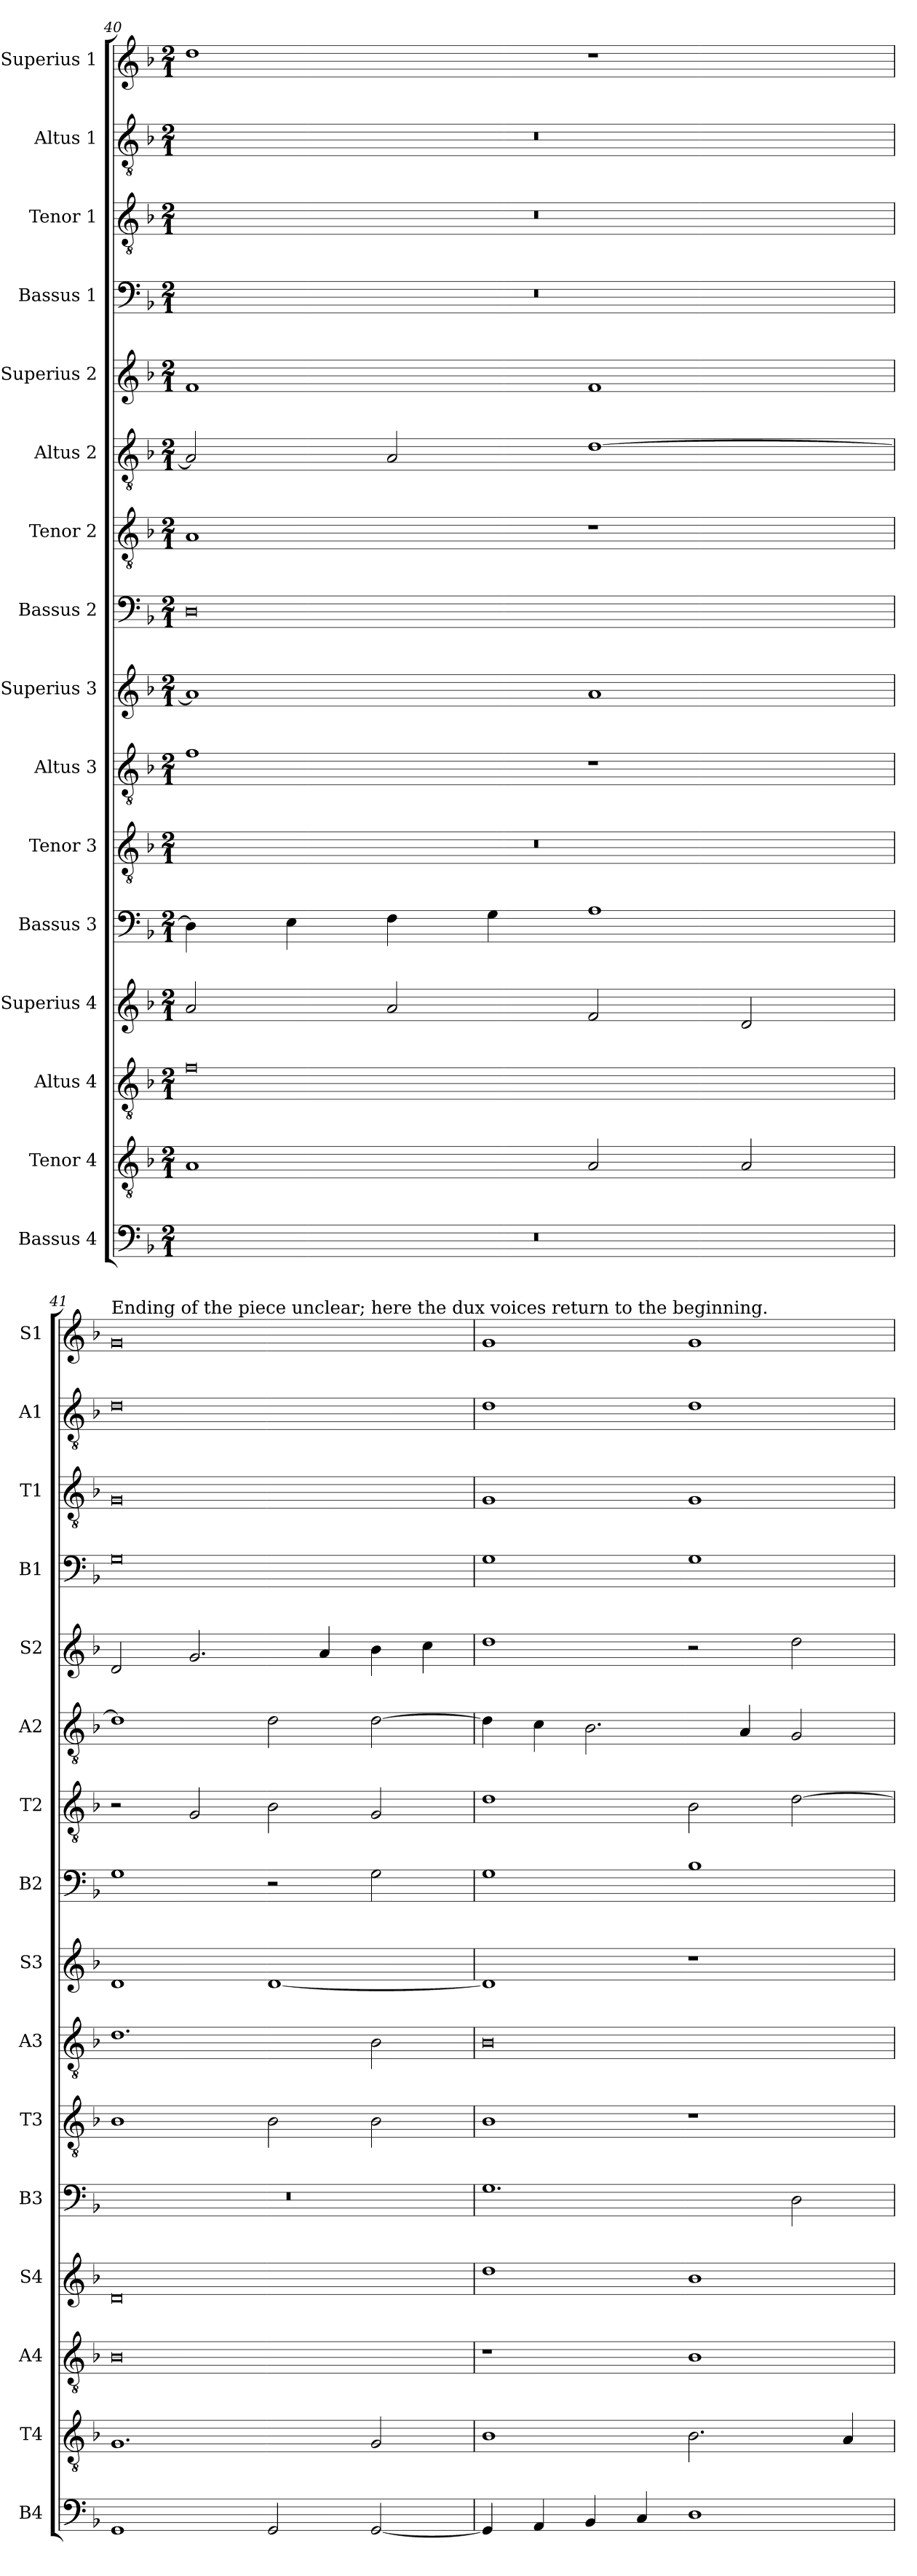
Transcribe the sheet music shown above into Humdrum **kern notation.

**kern	**kern	**kern	**kern	**kern	**kern	**kern	**kern	**kern	**kern	**kern	**kern	**kern	**kern	**kern	**kern
*part16	*part15	*part14	*part13	*part12	*part11	*part10	*part9	*part8	*part7	*part6	*part5	*part4	*part3	*part2	*part1
*staff16	*staff15	*staff14	*staff13	*staff12	*staff11	*staff10	*staff9	*staff8	*staff7	*staff6	*staff5	*staff4	*staff3	*staff2	*staff1
*I"Bassus 4	*I"Tenor 4	*I"Altus 4	*I"Superius 4	*I"Bassus 3	*I"Tenor 3	*I"Altus 3	*I"Superius 3	*I"Bassus 2	*I"Tenor 2	*I"Altus 2	*I"Superius 2	*I"Bassus 1	*I"Tenor 1	*I"Altus 1	*I"Superius 1
*I'B4	*I'T4	*I'A4	*I'S4	*I'B3	*I'T3	*I'A3	*I'S3	*I'B2	*I'T2	*I'A2	*I'S2	*I'B1	*I'T1	*I'A1	*I'S1
*clefF4	*clefGv2	*clefGv2	*clefG2	*clefF4	*clefGv2	*clefGv2	*clefG2	*clefF4	*clefGv2	*clefGv2	*clefG2	*clefF4	*clefGv2	*clefGv2	*clefG2
*k[b-]	*k[b-]	*k[b-]	*k[b-]	*k[b-]	*k[b-]	*k[b-]	*k[b-]	*k[b-]	*k[b-]	*k[b-]	*k[b-]	*k[b-]	*k[b-]	*k[b-]	*k[b-]
*M2/1	*M2/1	*M2/1	*M2/1	*M2/1	*M2/1	*M2/1	*M2/1	*M2/1	*M2/1	*M2/1	*M2/1	*M2/1	*M2/1	*M2/1	*M2/1
=40	=40	=40	=40	=40	=40	=40	=40	=40	=40	=40	=40	=40	=40	=40	=40
0r	1A	0f	2a	4D]	0r	1f	1a]	0D	1A	2A]	1f	0r	0r	0r	1dd
.	.	.	.	4E	.	.	.	.	.	.	.	.	.	.	.
.	.	.	2a	4F	.	.	.	.	.	2A	.	.	.	.	.
.	.	.	.	4G	.	.	.	.	.	.	.	.	.	.	.
.	2A	.	2f	1A	.	1r	1a	.	1r	[1d	1f	.	.	.	1r
.	2A	.	2d	.	.	.	.	.	.	.	.	.	.	.	.
=41	=41	=41	=41	=41	=41	=41	=41	=41	=41	=41	=41	=41	=41	=41	=41
!	!	!	!	!	!	!	!	!	!	!	!	!	!	!	!LO:TX:a:t=Ending of the piece unclear; here the dux voices return to the beginning.
1GG	1.G	0B-	0d	0r	1B-	1.d	1d	1G	2r	1d]	2d	0G	0G	0d	0g
.	.	.	.	.	.	.	.	.	2G	.	2.g	.	.	.	.
2GG	.	.	.	.	2B-	.	[1d	2r	2B-	2d	.	.	.	.	.
.	.	.	.	.	.	.	.	.	.	.	4a	.	.	.	.
[2GG	2G	.	.	.	2B-	2B-	.	2G	2G	[2d	4b-	.	.	.	.
.	.	.	.	.	.	.	.	.	.	.	4cc	.	.	.	.
=42	=42	=42	=42	=42	=42	=42	=42	=42	=42	=42	=42	=42	=42	=42	=42
4GG]	1B-	1r	1dd	1.G	1B-	0B-	1d]	1G	1d	4d]	1dd	1G	1G	1d	1g
4AA	.	.	.	.	.	.	.	.	.	4c	.	.	.	.	.
4BB-	.	.	.	.	.	.	.	.	.	2.B-	.	.	.	.	.
4C	.	.	.	.	.	.	.	.	.	.	.	.	.	.	.
1D	2.B-	1B-	1b-	.	1r	.	1r	1B-	2B-	.	2r	1G	1G	1d	1g
.	.	.	.	.	.	.	.	.	.	4A	.	.	.	.	.
.	.	.	.	2D	.	.	.	.	[2d	2G	2dd	.	.	.	.
.	4A	.	.	.	.	.	.	.	.	.	.	.	.	.	.
=	=	=	=	=	=	=	=	=	=	=	=	=	=	=	=
*-	*-	*-	*-	*-	*-	*-	*-	*-	*-	*-	*-	*-	*-	*-	*-
